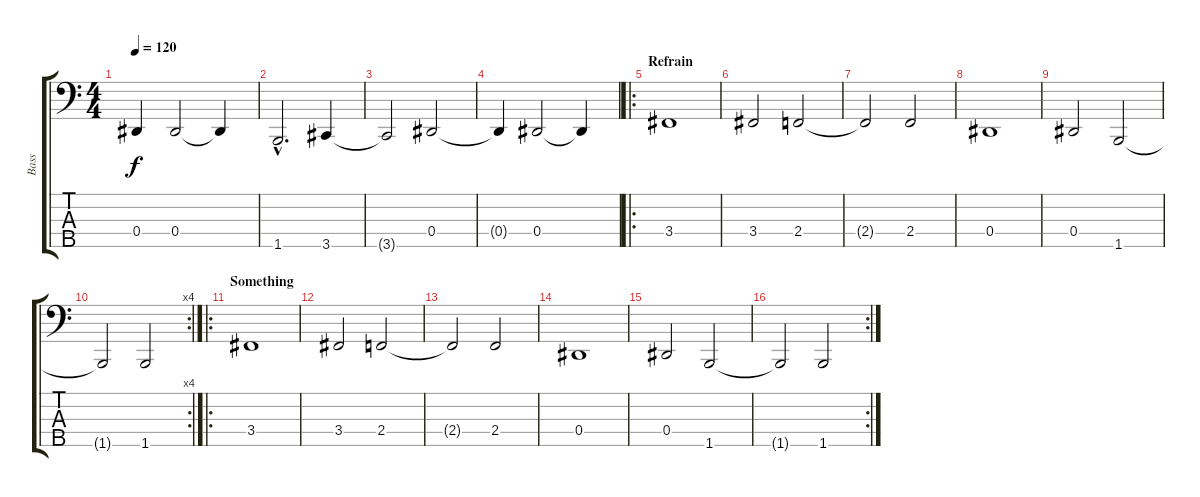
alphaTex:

\track ("Bass" "Bass") {instrument electricbassfinger}
\staff {score tabs}
\tuning (Gb2 Db2 Ab1 Eb1 Bb0) {hide}
\ts (4 4)
\tempo 120
\clef f4
\ks c
0.4{t}.4{dy f} 0.4.2 0.4{t}.4 |
1.5{hac}.2{d} 3.5.4 |
3.5{t}.2 0.4.2 |
0.4{t}.4 0.4.2 0.4{t}.4 |
\ro
\section ("" "Refrain")
3.4.1 |
3.4.2 2.4.2 |
2.4{t}.2 2.4.2 |
0.4.1 |
0.4.2 1.5.2 |
\rc 4
1.5{t}.2 1.5.2 |
\ro
\section ("" "Something")
3.4.1 |
3.4.2 2.4.2 |
2.4{t}.2 2.4.2 |
0.4.1 |
0.4.2 1.5.2 |
\rc 2
1.5{t}.2 1.5.2
